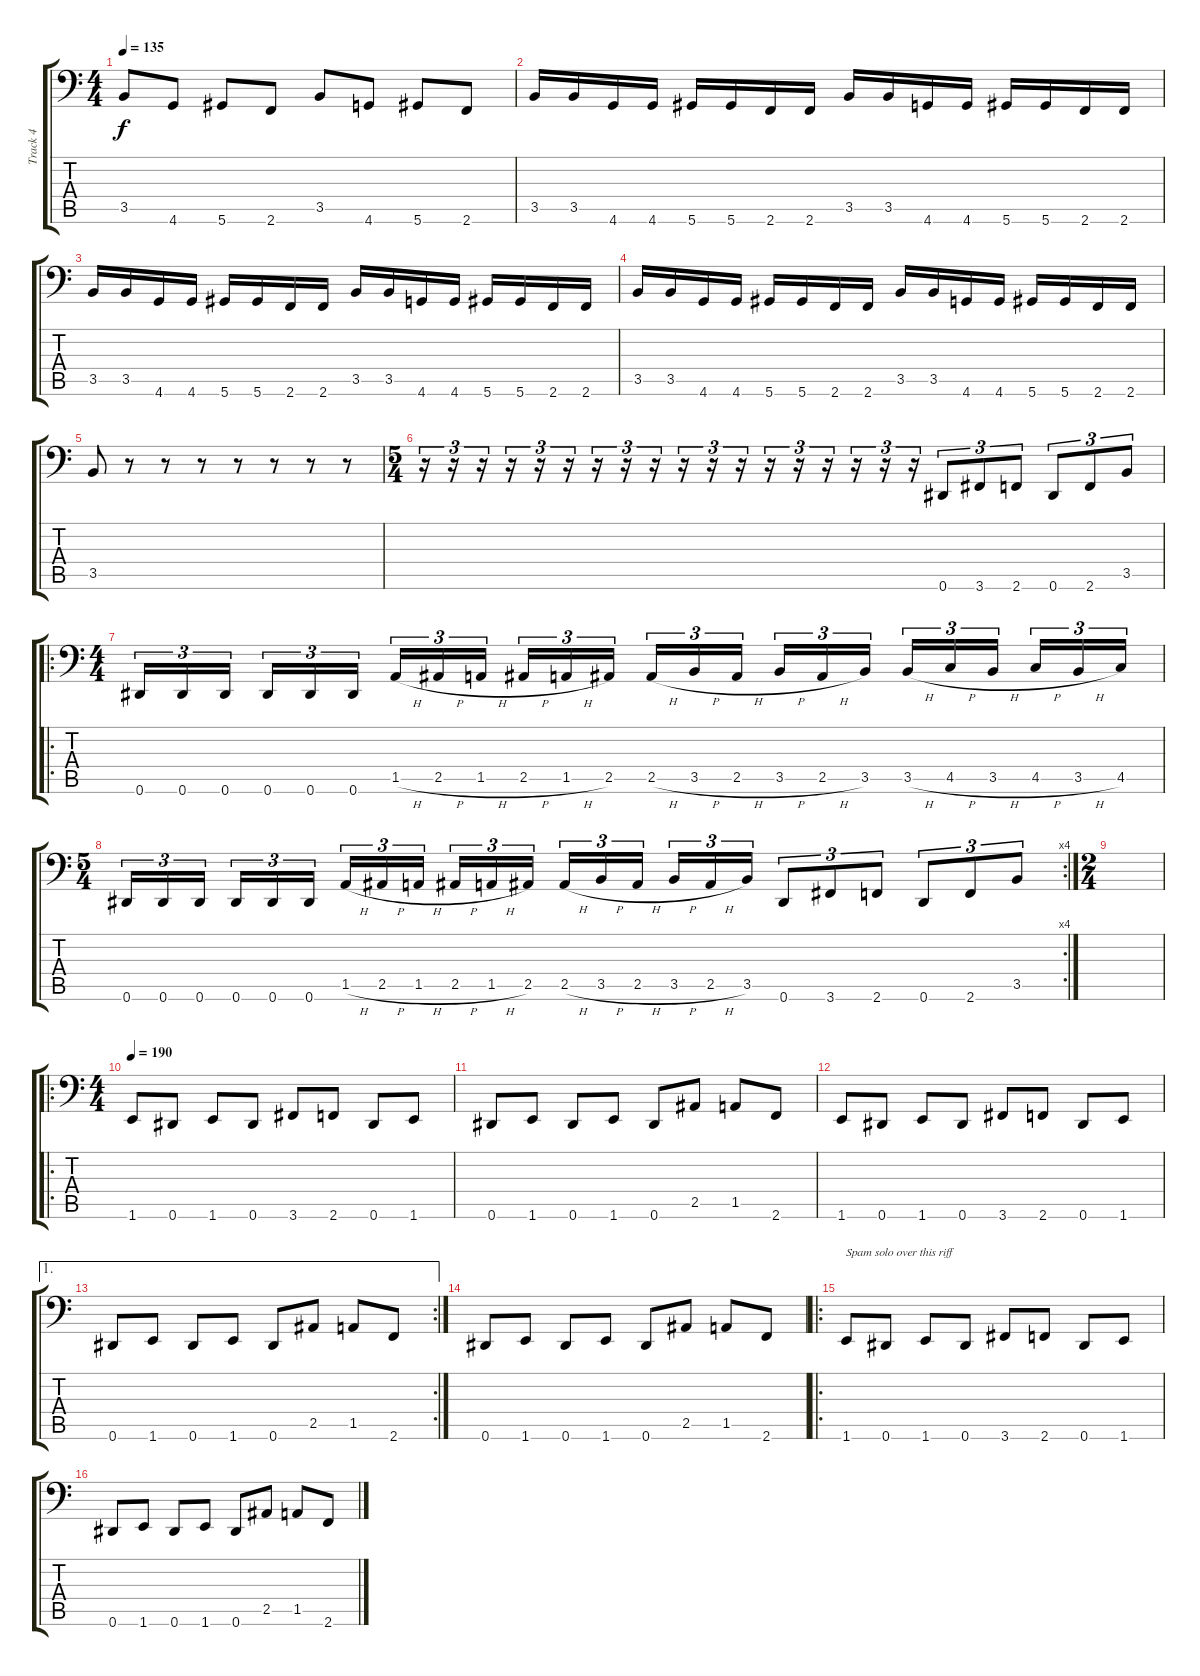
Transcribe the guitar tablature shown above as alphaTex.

\track ("Track 4" "Track 4") {instrument electricbasspick}
\staff {score tabs}
\tuning (Eb3 Bb2 Gb2 Db2 Ab1 Eb1) {hide}
\ts (4 4)
\tempo 135
\clef f4
\ks c
3.5.8{dy f instrument electricbasspick} 4.6.8 5.6.8 2.6.8 3.5.8 4.6.8 5.6.8 2.6.8 |
3.5.16 3.5.16 4.6.16 4.6.16 5.6.16 5.6.16 2.6.16 2.6.16 3.5.16 3.5.16 4.6.16 4.6.16 5.6.16 5.6.16 2.6.16 2.6.16 |
3.5.16 3.5.16 4.6.16 4.6.16 5.6.16 5.6.16 2.6.16 2.6.16 3.5.16 3.5.16 4.6.16 4.6.16 5.6.16 5.6.16 2.6.16 2.6.16 |
3.5.16 3.5.16 4.6.16 4.6.16 5.6.16 5.6.16 2.6.16 2.6.16 3.5.16 3.5.16 4.6.16 4.6.16 5.6.16 5.6.16 2.6.16 2.6.16 |
3.5.8 r.8 r.8 r.8 r.8 r.8 r.8 r.8 |
\ts (5 4)
r.16{tu (3 2)} r.16{tu (3 2)} r.16{tu (3 2)} r.16{tu (3 2)} r.16{tu (3 2)} r.16{tu (3 2)} r.16{tu (3 2)} r.16{tu (3 2)} r.16{tu (3 2)} r.16{tu (3 2)} r.16{tu (3 2)} r.16{tu (3 2)} r.16{tu (3 2)} r.16{tu (3 2)} r.16{tu (3 2)} r.16{tu (3 2)} r.16{tu (3 2)} r.16{tu (3 2)} 0.6.8{tu (3 2)} 3.6.8{tu (3 2)} 2.6.8{tu (3 2)} 0.6.8{tu (3 2)} 2.6.8{tu (3 2)} 3.5.8{tu (3 2)} |
\ro
\ts (4 4)
0.6.16{tu (3 2)} 0.6.16{tu (3 2)} 0.6.16{tu (3 2)} 0.6.16{tu (3 2)} 0.6.16{tu (3 2)} 0.6.16{tu (3 2)} 1.5{h}.16{tu (3 2)} 2.5{h}.16{tu (3 2)} 1.5{h}.16{tu (3 2)} 2.5{h}.16{tu (3 2)} 1.5{h}.16{tu (3 2)} 2.5.16{tu (3 2)} 2.5{h}.16{tu (3 2)} 3.5{h}.16{tu (3 2)} 2.5{h}.16{tu (3 2)} 3.5{h}.16{tu (3 2)} 2.5{h}.16{tu (3 2)} 3.5.16{tu (3 2)} 3.5{h}.16{tu (3 2)} 4.5{h}.16{tu (3 2)} 3.5{h}.16{tu (3 2)} 4.5{h}.16{tu (3 2)} 3.5{h}.16{tu (3 2)} 4.5.16{tu (3 2)} |
\rc 4
\ts (5 4)
0.6.16{tu (3 2)} 0.6.16{tu (3 2)} 0.6.16{tu (3 2)} 0.6.16{tu (3 2)} 0.6.16{tu (3 2)} 0.6.16{tu (3 2)} 1.5{h}.16{tu (3 2)} 2.5{h}.16{tu (3 2)} 1.5{h}.16{tu (3 2)} 2.5{h}.16{tu (3 2)} 1.5{h}.16{tu (3 2)} 2.5.16{tu (3 2)} 2.5{h}.16{tu (3 2)} 3.5{h}.16{tu (3 2)} 2.5{h}.16{tu (3 2)} 3.5{h}.16{tu (3 2)} 2.5{h}.16{tu (3 2)} 3.5.16{tu (3 2)} 0.6.8{tu (3 2)} 3.6.8{tu (3 2)} 2.6.8{tu (3 2)} 0.6.8{tu (3 2)} 2.6.8{tu (3 2)} 3.5.8{tu (3 2)} |
\ts (2 4)
|
\ro
\ts (4 4)
\tempo 190
1.6.8 0.6.8 1.6.8 0.6.8 3.6.8 2.6.8 0.6.8 1.6.8 |
0.6.8 1.6.8 0.6.8 1.6.8 0.6.8 2.5.8 1.5.8 2.6.8 |
1.6.8 0.6.8 1.6.8 0.6.8 3.6.8 2.6.8 0.6.8 1.6.8 |
\ae 1
\rc 2
0.6.8 1.6.8 0.6.8 1.6.8 0.6.8 2.5.8 1.5.8 2.6.8 |
0.6.8 1.6.8 0.6.8 1.6.8 0.6.8 2.5.8 1.5.8 2.6.8 |
\ro
1.6.8{txt "Spam solo over this riff"} 0.6.8 1.6.8 0.6.8 3.6.8 2.6.8 0.6.8 1.6.8 |
0.6.8 1.6.8 0.6.8 1.6.8 0.6.8 2.5.8 1.5.8 2.6.8
